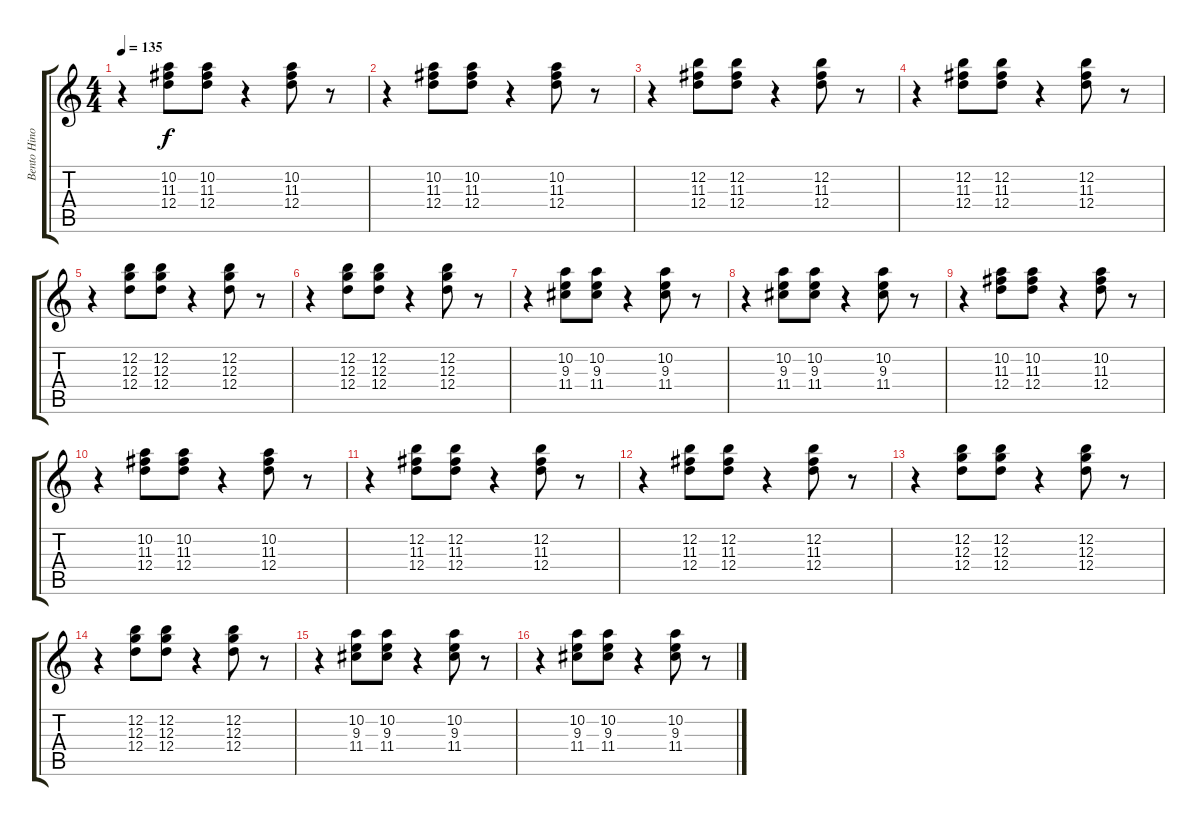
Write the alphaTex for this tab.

\track ("Bento Hinoto" "Bento Hino") {instrument electricguitarclean}
\staff {score tabs}
\tuning (E4 B3 G3 D3 A2 E2) {hide}
\ts (4 4)
\tempo 135
\clef g2
\ks c
r.4{dy f} (10.2 11.3 12.4).8 (10.2 11.3 12.4).8 r.4 (10.2 11.3 12.4).8 r.8 |
r.4 (10.2 11.3 12.4).8 (10.2 11.3 12.4).8 r.4 (10.2 11.3 12.4).8 r.8 |
r.4 (12.2 11.3 12.4).8 (12.2 11.3 12.4).8 r.4 (12.2 11.3 12.4).8 r.8 |
r.4 (12.2 11.3 12.4).8 (12.2 11.3 12.4).8 r.4 (12.2 11.3 12.4).8 r.8 |
r.4 (12.2 12.3 12.4).8 (12.2 12.3 12.4).8 r.4 (12.2 12.3 12.4).8 r.8 |
r.4 (12.2 12.3 12.4).8 (12.2 12.3 12.4).8 r.4 (12.2 12.3 12.4).8 r.8 |
r.4 (10.2 9.3 11.4).8 (10.2 9.3 11.4).8 r.4 (10.2 9.3 11.4).8 r.8 |
r.4 (10.2 9.3 11.4).8 (10.2 9.3 11.4).8 r.4 (10.2 9.3 11.4).8 r.8 |
r.4 (10.2 11.3 12.4).8 (10.2 11.3 12.4).8 r.4 (10.2 11.3 12.4).8 r.8 |
r.4 (10.2 11.3 12.4).8 (10.2 11.3 12.4).8 r.4 (10.2 11.3 12.4).8 r.8 |
r.4 (12.2 11.3 12.4).8 (12.2 11.3 12.4).8 r.4 (12.2 11.3 12.4).8 r.8 |
r.4 (12.2 11.3 12.4).8 (12.2 11.3 12.4).8 r.4 (12.2 11.3 12.4).8 r.8 |
r.4 (12.2 12.3 12.4).8 (12.2 12.3 12.4).8 r.4 (12.2 12.3 12.4).8 r.8 |
r.4 (12.2 12.3 12.4).8 (12.2 12.3 12.4).8 r.4 (12.2 12.3 12.4).8 r.8 |
r.4 (10.2 9.3 11.4).8 (10.2 9.3 11.4).8 r.4 (10.2 9.3 11.4).8 r.8 |
r.4 (10.2 9.3 11.4).8 (10.2 9.3 11.4).8 r.4 (10.2 9.3 11.4).8 r.8
